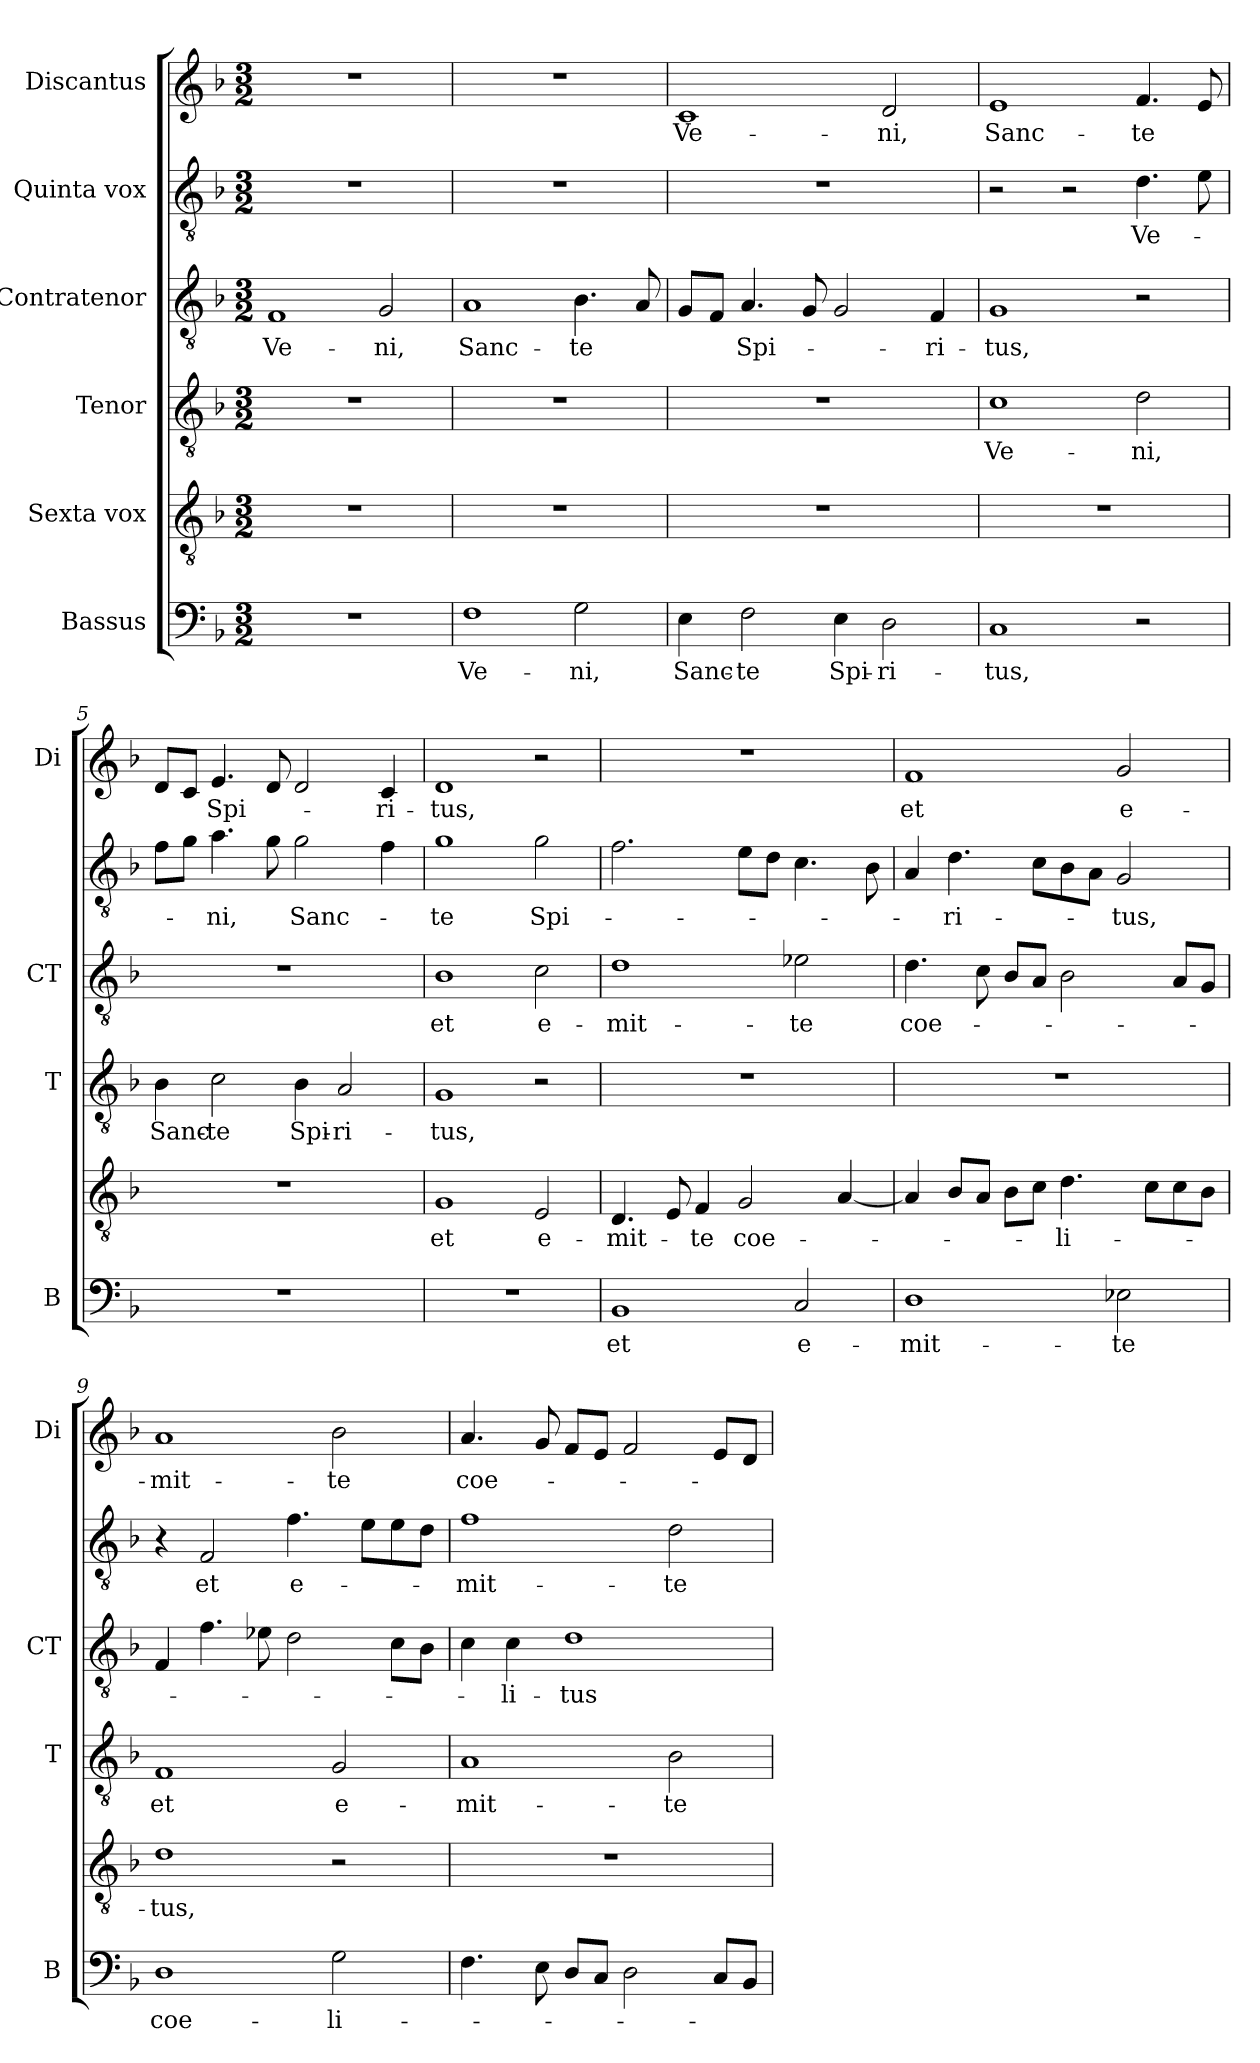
**kern	**text	**kern	**text	**kern	**text	**kern	**text	**kern	**text	**kern	**text
*part6	*part6	*part5	*part5	*part4	*part4	*part3	*part3	*part2	*part2	*part1	*part1
*staff6	*staff6	*staff5	*staff5	*staff4	*staff4	*staff3	*staff3	*staff2	*staff2	*staff1	*staff1
*I"Bassus	*	*I"Sexta vox	*	*I"Tenor	*	*I"Contratenor	*	*I"Quinta vox	*	*I"Discantus	*
*I'B	*	*	*	*I'T	*	*I'CT	*	*	*	*I'Di	*
*clefF4	*	*clefGv2	*	*clefGv2	*	*clefGv2	*	*clefGv2	*	*clefG2	*
*k[b-]	*	*k[b-]	*	*k[b-]	*	*k[b-]	*	*k[b-]	*	*k[b-]	*
*F:	*	*F:	*	*F:	*	*F:	*	*F:	*	*F:	*
*M3/2	*	*M3/2	*	*M3/2	*	*M3/2	*	*M3/2	*	*M3/2	*
=1	=1	=1	=1	=1	=1	=1	=1	=1	=1	=1	=1
!	!	!	!	!	!	!	!LO:LY:b	!	!	!	!
1.r	.	1.r	.	1.r	.	1F	Ve-	1.r	.	1.r	.
!	!	!	!	!	!	!	!LO:LY:b	!	!	!	!
.	.	.	.	.	.	2G/	-ni,	.	.	.	.
=2	=2	=2	=2	=2	=2	=2	=2	=2	=2	=2	=2
!	!LO:LY:b	!	!	!	!	!	!LO:LY:b	!	!	!	!
1F	Ve-	1.r	.	1.r	.	1A	Sanc-	1.r	.	1.r	.
!	!LO:LY:b	!	!	!	!	!	!LO:LY:b	!	!	!	!
2G\	-ni,	.	.	.	.	4.B-\	-te	.	.	.	.
.	.	.	.	.	.	8A/	.	.	.	.	.
=3	=3	=3	=3	=3	=3	=3	=3	=3	=3	=3	=3
!	!LO:LY:b	!	!	!	!	!	!	!	!	!	!LO:LY:b
4E\	Sanc-	1.r	.	1.r	.	8G/L	.	1.r	.	1c	Ve-
.	.	.	.	.	.	8F/J	.	.	.	.	.
!	!LO:LY:b	!	!	!	!	!	!LO:LY:b	!	!	!	!
2F\	-te	.	.	.	.	4.A/	Spi-	.	.	.	.
.	.	.	.	.	.	8G/	.	.	.	.	.
!	!LO:LY:b	!	!	!	!	!	!	!	!	!	!
4E\	Spi-	.	.	.	.	2G/	.	.	.	.	.
!	!LO:LY:b	!	!	!	!	!	!	!	!	!	!LO:LY:b
2D\	-ri-	.	.	.	.	.	.	.	.	2d/	-ni,
!	!	!	!	!	!	!	!LO:LY:b	!	!	!	!
.	.	.	.	.	.	4F/	-ri-	.	.	.	.
=4	=4	=4	=4	=4	=4	=4	=4	=4	=4	=4	=4
!	!LO:LY:b	!	!	!	!LO:LY:b	!	!LO:LY:b	!	!	!	!LO:LY:b
1C	-tus,	1.r	.	1c	Ve-	1G	-tus,	2r	.	1e	Sanc-
.	.	.	.	.	.	.	.	2r	.	.	.
!	!	!	!	!	!LO:LY:b	!	!	!	!LO:LY:b	!	!LO:LY:b
2r	.	.	.	2d\	-ni,	2r	.	4.d\	Ve-	4.f/	-te
.	.	.	.	.	.	.	.	8e\	.	8e/	.
=5	=5	=5	=5	=5	=5	=5	=5	=5	=5	=5	=5
!	!	!	!	!	!LO:LY:b	!	!	!	!	!	!
1.r	.	1.r	.	4B-\	Sanc-	1.r	.	8f\L	.	8d/L	.
.	.	.	.	.	.	.	.	8g\J	.	8c/J	.
!	!	!	!	!	!LO:LY:b	!	!	!	!LO:LY:b	!	!LO:LY:b
.	.	.	.	2c\	-te	.	.	4.a\	-ni,	4.e/	Spi-
.	.	.	.	.	.	.	.	8g\	.	8d/	.
!	!	!	!	!	!LO:LY:b	!	!	!	!LO:LY:b	!	!
.	.	.	.	4B-\	Spi-	.	.	2g\	Sanc-	2d/	.
!	!	!	!	!	!LO:LY:b	!	!	!	!	!	!
.	.	.	.	2A/	-ri-	.	.	.	.	.	.
!	!	!	!	!	!	!	!	!	!	!	!LO:LY:b
.	.	.	.	.	.	.	.	4f\	.	4c/	-ri-
=6	=6	=6	=6	=6	=6	=6	=6	=6	=6	=6	=6
!	!	!	!LO:LY:b	!	!LO:LY:b	!	!LO:LY:b	!	!LO:LY:b	!	!LO:LY:b
1.r	.	1G	et	1G	-tus,	1B-	et	1g	-te	1d	-tus,
!	!	!	!LO:LY:b	!	!	!	!LO:LY:b	!	!LO:LY:b	!	!
.	.	2E/	e-	2r	.	2c\	e-	2g\	Spi-	2r	.
!!LO:LB:g=z
=7	=7	=7	=7	=7	=7	=7	=7	=7	=7	=7	=7
!	!LO:LY:b	!	!LO:LY:b	!	!	!	!LO:LY:b	!	!	!	!
1BB-	et	4.D/	-mit-	1.r	.	1d	-mit-	2.f\	.	1.r	.
.	.	8E/	.	.	.	.	.	.	.	.	.
!	!	!	!LO:LY:b	!	!	!	!	!	!	!	!
.	.	4F/	-te	.	.	.	.	.	.	.	.
!	!	!	!LO:LY:b	!	!	!	!	!	!	!	!
.	.	2G/	coe-	.	.	.	.	8e\L	.	.	.
.	.	.	.	.	.	.	.	8d\J	.	.	.
!	!LO:LY:b	!	!	!	!	!	!LO:LY:b	!	!	!	!
2C/	e-	.	.	.	.	2e-X\	-te	4.c\	.	.	.
.	.	[4A/	.	.	.	.	.	.	.	.	.
.	.	.	.	.	.	.	.	8B-\	.	.	.
=8	=8	=8	=8	=8	=8	=8	=8	=8	=8	=8	=8
!	!LO:LY:b	!	!	!	!	!	!LO:LY:b	!	!	!	!LO:LY:b
1D	-mit-	4A/]	.	1.r	.	4.d\	coe-	4A/	.	1f	et
!	!	!	!	!	!	!	!	!	!LO:LY:b	!	!
.	.	8B-/L	.	.	.	.	.	4.d\	-ri-	.	.
.	.	8A/J	.	.	.	8c\	.	.	.	.	.
.	.	8B-\L	.	.	.	8B-/L	.	.	.	.	.
.	.	8c\J	.	.	.	8A/J	.	8c\L	.	.	.
!	!	!	!LO:LY:b	!	!	!	!	!	!	!	!
.	.	4.d\	-li-	.	.	2B-\	.	8B-\	.	.	.
.	.	.	.	.	.	.	.	8A\J	.	.	.
!	!LO:LY:b	!	!	!	!	!	!	!	!LO:LY:b	!	!LO:LY:b
2E-X\	-te	.	.	.	.	.	.	2G/	-tus,	2g/	e-
.	.	8c\L	.	.	.	.	.	.	.	.	.
.	.	8c\	.	.	.	8A/L	.	.	.	.	.
.	.	8B-\J	.	.	.	8G/J	.	.	.	.	.
=9	=9	=9	=9	=9	=9	=9	=9	=9	=9	=9	=9
!	!LO:LY:b	!	!LO:LY:b	!	!LO:LY:b	!	!	!	!	!	!LO:LY:b
1D	coe-	1d	-tus,	1F	et	4F/	.	4r	.	1a	-mit-
!	!	!	!	!	!	!	!	!	!LO:LY:b	!	!
.	.	.	.	.	.	4.f\	.	2F/	et	.	.
.	.	.	.	.	.	8e-X\	.	.	.	.	.
!	!	!	!	!	!	!	!	!	!LO:LY:b	!	!
.	.	.	.	.	.	2d\	.	4.f\	e-	.	.
!	!LO:LY:b	!	!	!	!LO:LY:b	!	!	!	!	!	!LO:LY:b
2G\	-li-	2r	.	2G/	e-	.	.	.	.	2b-\	-te
.	.	.	.	.	.	.	.	8e\L	.	.	.
.	.	.	.	.	.	8c\L	.	8e\	.	.	.
.	.	.	.	.	.	8B-\J	.	8d\J	.	.	.
=10	=10	=10	=10	=10	=10	=10	=10	=10	=10	=10	=10
!	!	!	!	!	!LO:LY:b	!	!	!	!LO:LY:b	!	!LO:LY:b
4.F\	.	1.r	.	1A	-mit-	4c\	.	1f	-mit-	4.a/	coe-
!	!	!	!	!	!	!	!LO:LY:b	!	!	!	!
.	.	.	.	.	.	4c\	-li-	.	.	.	.
8E\	.	.	.	.	.	.	.	.	.	8g/	.
!	!	!	!	!	!	!	!LO:LY:b	!	!	!	!
8D/L	.	.	.	.	.	1d	-tus	.	.	8f/L	.
8C/J	.	.	.	.	.	.	.	.	.	8e/J	.
2D\	.	.	.	.	.	.	.	.	.	2f/	.
!	!	!	!	!	!LO:LY:b	!	!	!	!LO:LY:b	!	!
.	.	.	.	2B-\	-te	.	.	2d\	-te	.	.
8C/L	.	.	.	.	.	.	.	.	.	8e/L	.
8BB-/J	.	.	.	.	.	.	.	.	.	8d/J	.
=	=	=	=	=	=	=	=	=	=	=	=
*-	*-	*-	*-	*-	*-	*-	*-	*-	*-	*-	*-
